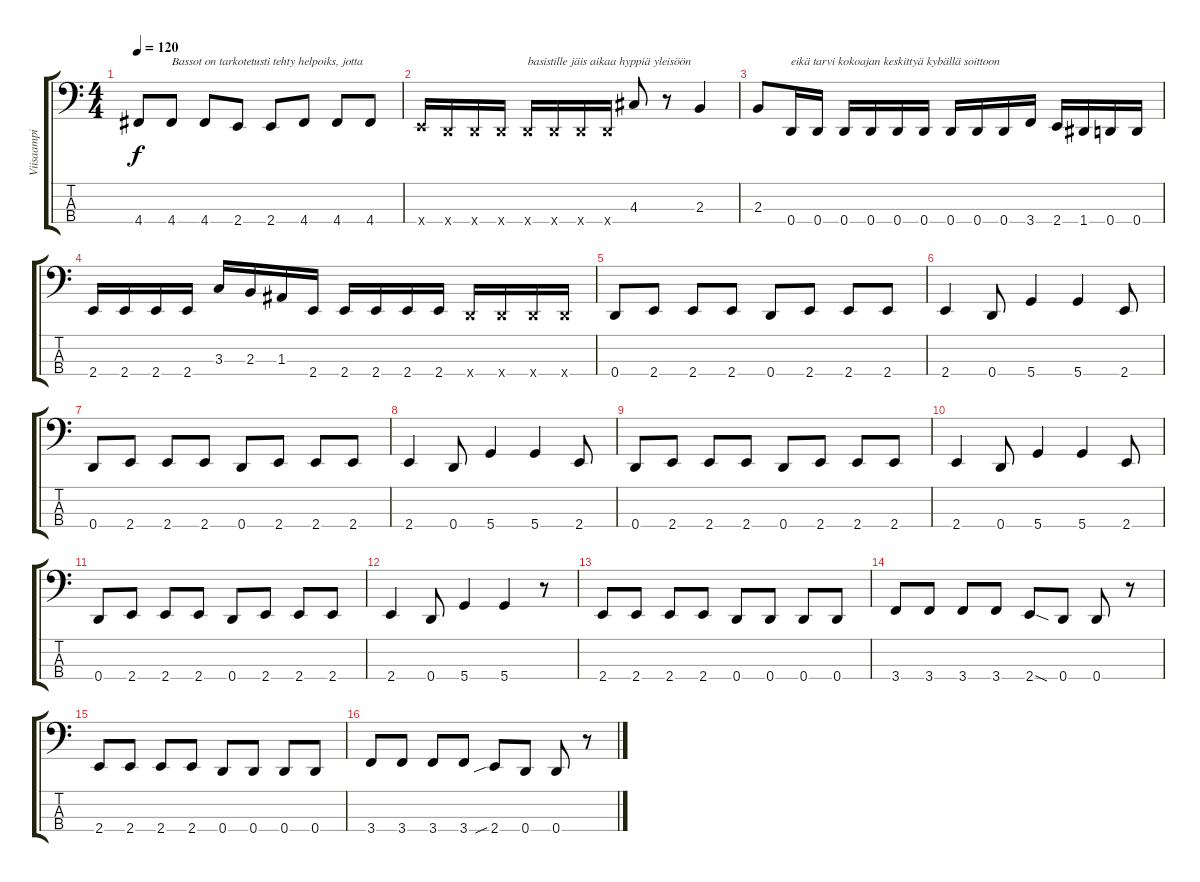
\track ("Viisaampi Tommi" "Viisaampi ") {instrument electricbassfinger}
\staff {score tabs}
\tuning (G2 D2 A1 D1) {hide}
\ts (4 4)
\tempo 120
\clef f4
\ks c
4.4.8{dy f instrument electricbassfinger} 4.4.8{txt "Bassot on tarkotetusti tehty helpoiks, jotta "} 4.4.8 2.4.8 2.4.8 4.4.8 4.4.8 4.4.8 |
2.4{x}.16 0.4{x}.16 0.4{x}.16 0.4{x}.16 0.4{x}.16{txt "basistille jäis aikaa hyppiä yleisöön"} 0.4{x}.16 0.4{x}.16 0.4{x}.16 4.3.8 r.8 2.3.4 |
2.3.8 0.4.16{txt "eikä tarvi kokoajan keskittyä kybällä soittoon"} 0.4.16 0.4.16 0.4.16 0.4.16 0.4.16 0.4.16 0.4.16 0.4.16 3.4.16 2.4.16 1.4.16 0.4.16 0.4.16 |
2.4.16 2.4.16 2.4.16 2.4.16 3.3.16 2.3.16 1.3.16 2.4.16 2.4.16 2.4.16 2.4.16 2.4.16 0.4{x}.16 0.4{x}.16 0.4{x}.16 0.4{x}.16 |
0.4.8 2.4.8 2.4.8 2.4.8 0.4.8 2.4.8 2.4.8 2.4.8 |
2.4.4 0.4.8 5.4.4 5.4.4 2.4.8 |
0.4.8 2.4.8 2.4.8 2.4.8 0.4.8 2.4.8 2.4.8 2.4.8 |
2.4.4 0.4.8 5.4.4 5.4.4 2.4.8 |
0.4.8 2.4.8 2.4.8 2.4.8 0.4.8 2.4.8 2.4.8 2.4.8 |
2.4.4 0.4.8 5.4.4 5.4.4 2.4.8 |
0.4.8 2.4.8 2.4.8 2.4.8 0.4.8 2.4.8 2.4.8 2.4.8 |
2.4.4 0.4.8 5.4.4 5.4.4 r.8 |
2.4.8 2.4.8 2.4.8 2.4.8 0.4.8 0.4.8 0.4.8 0.4.8 |
3.4.8 3.4.8 3.4.8 3.4.8 2.4{sod}.8 0.4.8 0.4.8 r.8 |
2.4.8 2.4.8 2.4.8 2.4.8 0.4.8 0.4.8 0.4.8 0.4.8 |
3.4.8 3.4.8 3.4.8 3.4.8 2.4{sib}.8 0.4.8 0.4.8 r.8
